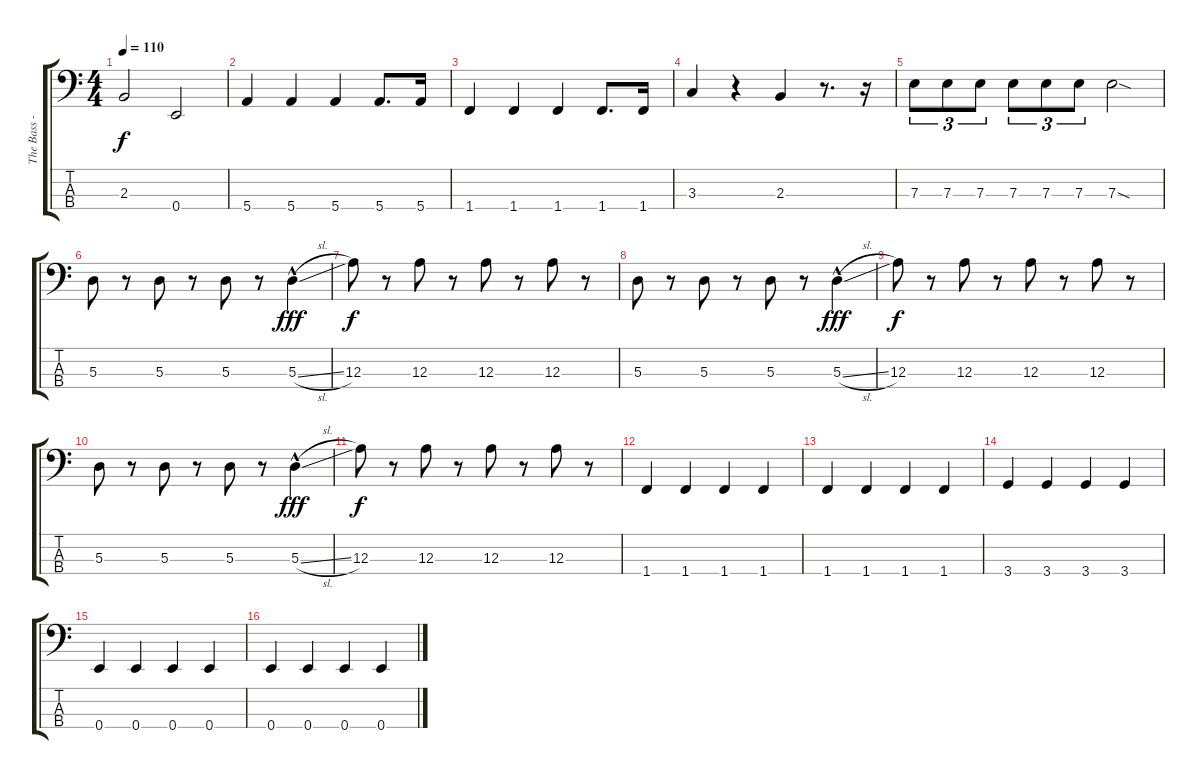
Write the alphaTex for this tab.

\track ("The Bass - Andy Bell" "The Bass -") {instrument electricbasspick}
\staff {score tabs}
\tuning (G2 D2 A1 E1) {hide}
\ts (4 4)
\tempo 110
\clef f4
\ks c
2.3.2{dy f} 0.4.2 |
5.4.4 5.4.4 5.4.4 5.4.8{d} 5.4.16 |
1.4.4 1.4.4 1.4.4 1.4.8{d} 1.4.16 |
3.3.4 r.4 2.3.4 r.8{d} r.16 |
7.3.8{tu (3 2)} 7.3.8{tu (3 2)} 7.3.8{tu (3 2)} 7.3.8{tu (3 2)} 7.3.8{tu (3 2)} 7.3.8{tu (3 2)} 7.3{sod}.2 |
5.3.8 r.8 5.3.8 r.8 5.3.8 r.8 5.3{sl hac}.4{dy fff} |
12.3.8{dy f} r.8 12.3.8 r.8 12.3.8 r.8 12.3.8 r.8 |
5.3.8 r.8 5.3.8 r.8 5.3.8 r.8 5.3{sl hac}.4{dy fff} |
12.3.8{dy f} r.8 12.3.8 r.8 12.3.8 r.8 12.3.8 r.8 |
5.3.8 r.8 5.3.8 r.8 5.3.8 r.8 5.3{sl hac}.4{dy fff} |
12.3.8{dy f} r.8 12.3.8 r.8 12.3.8 r.8 12.3.8 r.8 |
1.4.4 1.4.4 1.4.4 1.4.4 |
1.4.4 1.4.4 1.4.4 1.4.4 |
3.4.4 3.4.4 3.4.4 3.4.4 |
0.4.4 0.4.4 0.4.4 0.4.4 |
0.4.4 0.4.4 0.4.4 0.4.4
